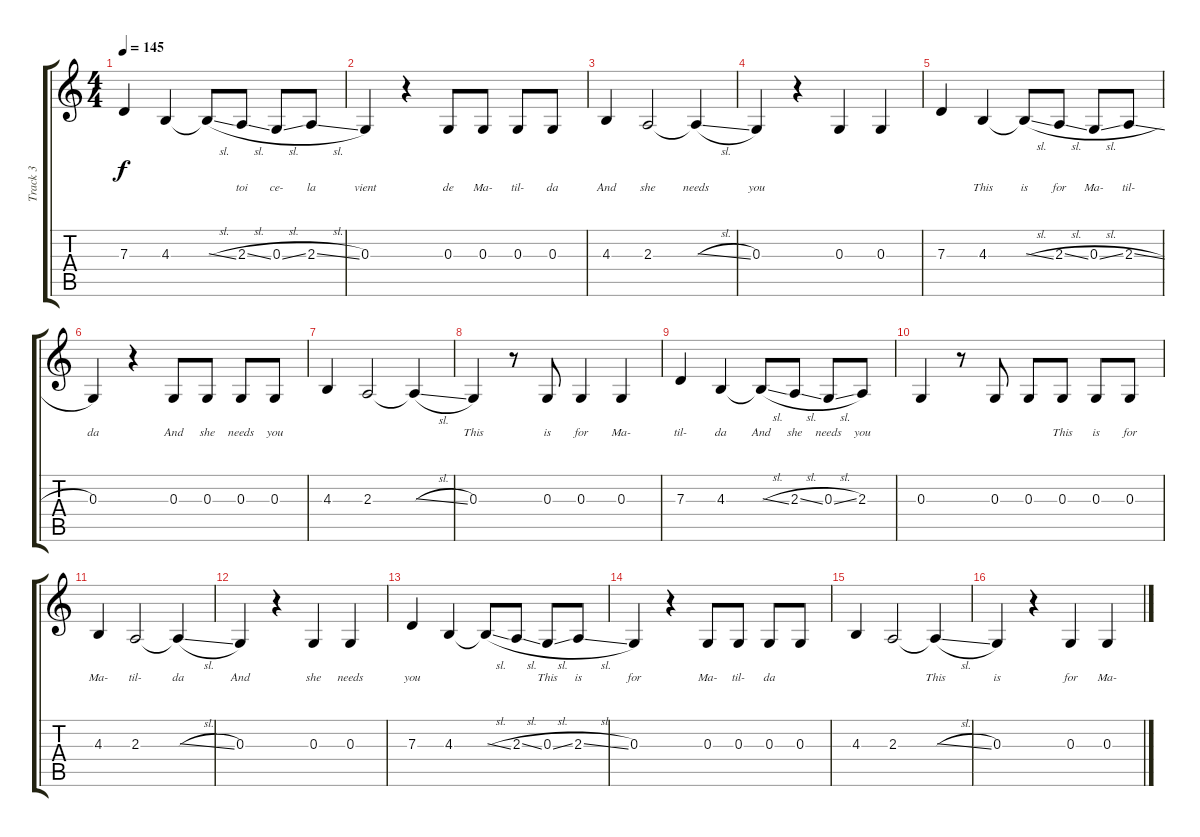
\track ("Track 3" "Track 3") {instrument tenorsax}
\staff {score tabs}
\tuning (E4 B3 G3 D3 A2 E2) {hide}
\ts (4 4)
\tempo 145
\clef g2
\ks c
7.3.4{lyrics (0 "") lyrics (1 "") lyrics (2 "") lyrics (3 "") lyrics (4 "") dy f} 4.3.4{lyrics (0 "") lyrics (1 "") lyrics (2 "") lyrics (3 "") lyrics (4 "")} 4.3{sl t}.8{lyrics (0 "") lyrics (1 "") lyrics (2 "") lyrics (3 "") lyrics (4 "")} 2.3{sl}.8{lyrics (0 "toi") lyrics (1 "") lyrics (2 "") lyrics (3 "") lyrics (4 "")} 0.3{sl}.8{lyrics (0 "ce-") lyrics (1 "") lyrics (2 "") lyrics (3 "") lyrics (4 "")} 2.3{sl}.8{lyrics (0 "la") lyrics (1 "") lyrics (2 "") lyrics (3 "") lyrics (4 "")} |
0.3.4{lyrics (0 "vient") lyrics (1 "") lyrics (2 "") lyrics (3 "") lyrics (4 "")} r.4 0.3.8{lyrics (0 "de") lyrics (1 "") lyrics (2 "") lyrics (3 "") lyrics (4 "")} 0.3.8{lyrics (0 "Ma-") lyrics (1 "") lyrics (2 "") lyrics (3 "") lyrics (4 "")} 0.3.8{lyrics (0 "til-") lyrics (1 "") lyrics (2 "") lyrics (3 "") lyrics (4 "")} 0.3.8{lyrics (0 "da") lyrics (1 "") lyrics (2 "") lyrics (3 "") lyrics (4 "")} |
4.3.4{lyrics (0 "And") lyrics (1 "") lyrics (2 "") lyrics (3 "") lyrics (4 "")} 2.3.2{lyrics (0 "she") lyrics (1 "") lyrics (2 "") lyrics (3 "") lyrics (4 "")} 2.3{sl t}.4{lyrics (0 "needs") lyrics (1 "") lyrics (2 "") lyrics (3 "") lyrics (4 "")} |
0.3.4{lyrics (0 "you") lyrics (1 "") lyrics (2 "") lyrics (3 "") lyrics (4 "")} r.4 0.3.4{lyrics (0 "") lyrics (1 "") lyrics (2 "") lyrics (3 "") lyrics (4 "")} 0.3.4{lyrics (0 "") lyrics (1 "") lyrics (2 "") lyrics (3 "") lyrics (4 "")} |
7.3.4{lyrics (0 "") lyrics (1 "") lyrics (2 "") lyrics (3 "") lyrics (4 "")} 4.3.4{lyrics (0 "This") lyrics (1 "") lyrics (2 "") lyrics (3 "") lyrics (4 "")} 4.3{sl t}.8{lyrics (0 "is") lyrics (1 "") lyrics (2 "") lyrics (3 "") lyrics (4 "")} 2.3{sl}.8{lyrics (0 "for") lyrics (1 "") lyrics (2 "") lyrics (3 "") lyrics (4 "")} 0.3{sl}.8{lyrics (0 "Ma-") lyrics (1 "") lyrics (2 "") lyrics (3 "") lyrics (4 "")} 2.3{sl}.8{lyrics (0 "til-") lyrics (1 "") lyrics (2 "") lyrics (3 "") lyrics (4 "")} |
0.3.4{lyrics (0 "da") lyrics (1 "") lyrics (2 "") lyrics (3 "") lyrics (4 "")} r.4 0.3.8{lyrics (0 "And") lyrics (1 "") lyrics (2 "") lyrics (3 "") lyrics (4 "")} 0.3.8{lyrics (0 "she") lyrics (1 "") lyrics (2 "") lyrics (3 "") lyrics (4 "")} 0.3.8{lyrics (0 "needs") lyrics (1 "") lyrics (2 "") lyrics (3 "") lyrics (4 "")} 0.3.8{lyrics (0 "you") lyrics (1 "") lyrics (2 "") lyrics (3 "") lyrics (4 "")} |
4.3.4{lyrics (0 "") lyrics (1 "") lyrics (2 "") lyrics (3 "") lyrics (4 "")} 2.3.2{lyrics (0 "") lyrics (1 "") lyrics (2 "") lyrics (3 "") lyrics (4 "")} 2.3{sl t}.4{lyrics (0 "") lyrics (1 "") lyrics (2 "") lyrics (3 "") lyrics (4 "")} |
0.3.4{lyrics (0 "This") lyrics (1 "") lyrics (2 "") lyrics (3 "") lyrics (4 "")} r.8 0.3.8{lyrics (0 "is") lyrics (1 "") lyrics (2 "") lyrics (3 "") lyrics (4 "")} 0.3.4{lyrics (0 "for") lyrics (1 "") lyrics (2 "") lyrics (3 "") lyrics (4 "")} 0.3.4{lyrics (0 "Ma-") lyrics (1 "") lyrics (2 "") lyrics (3 "") lyrics (4 "")} |
7.3.4{lyrics (0 "til-") lyrics (1 "") lyrics (2 "") lyrics (3 "") lyrics (4 "")} 4.3.4{lyrics (0 "da") lyrics (1 "") lyrics (2 "") lyrics (3 "") lyrics (4 "")} 4.3{sl t}.8{lyrics (0 "And") lyrics (1 "") lyrics (2 "") lyrics (3 "") lyrics (4 "")} 2.3{sl}.8{lyrics (0 "she") lyrics (1 "") lyrics (2 "") lyrics (3 "") lyrics (4 "")} 0.3{sl}.8{lyrics (0 "needs") lyrics (1 "") lyrics (2 "") lyrics (3 "") lyrics (4 "")} 2.3.8{lyrics (0 "you") lyrics (1 "") lyrics (2 "") lyrics (3 "") lyrics (4 "")} |
0.3.4{lyrics (0 "") lyrics (1 "") lyrics (2 "") lyrics (3 "") lyrics (4 "")} r.8 0.3.8{lyrics (0 "") lyrics (1 "") lyrics (2 "") lyrics (3 "") lyrics (4 "")} 0.3.8{lyrics (0 "") lyrics (1 "") lyrics (2 "") lyrics (3 "") lyrics (4 "")} 0.3.8{lyrics (0 "This") lyrics (1 "") lyrics (2 "") lyrics (3 "") lyrics (4 "")} 0.3.8{lyrics (0 "is") lyrics (1 "") lyrics (2 "") lyrics (3 "") lyrics (4 "")} 0.3.8{lyrics (0 "for") lyrics (1 "") lyrics (2 "") lyrics (3 "") lyrics (4 "")} |
4.3.4{lyrics (0 "Ma-") lyrics (1 "") lyrics (2 "") lyrics (3 "") lyrics (4 "")} 2.3.2{lyrics (0 "til-") lyrics (1 "") lyrics (2 "") lyrics (3 "") lyrics (4 "")} 2.3{sl t}.4{lyrics (0 "da") lyrics (1 "") lyrics (2 "") lyrics (3 "") lyrics (4 "")} |
0.3.4{lyrics (0 "And") lyrics (1 "") lyrics (2 "") lyrics (3 "") lyrics (4 "")} r.4 0.3.4{lyrics (0 "she") lyrics (1 "") lyrics (2 "") lyrics (3 "") lyrics (4 "")} 0.3.4{lyrics (0 "needs") lyrics (1 "") lyrics (2 "") lyrics (3 "") lyrics (4 "")} |
7.3.4{lyrics (0 "you") lyrics (1 "") lyrics (2 "") lyrics (3 "") lyrics (4 "")} 4.3.4{lyrics (0 "") lyrics (1 "") lyrics (2 "") lyrics (3 "") lyrics (4 "")} 4.3{sl t}.8{lyrics (0 "") lyrics (1 "") lyrics (2 "") lyrics (3 "") lyrics (4 "")} 2.3{sl}.8{lyrics (0 "") lyrics (1 "") lyrics (2 "") lyrics (3 "") lyrics (4 "")} 0.3{sl}.8{lyrics (0 "This") lyrics (1 "") lyrics (2 "") lyrics (3 "") lyrics (4 "")} 2.3{sl}.8{lyrics (0 "is") lyrics (1 "") lyrics (2 "") lyrics (3 "") lyrics (4 "")} |
0.3.4{lyrics (0 "for") lyrics (1 "") lyrics (2 "") lyrics (3 "") lyrics (4 "")} r.4 0.3.8{lyrics (0 "Ma-") lyrics (1 "") lyrics (2 "") lyrics (3 "") lyrics (4 "")} 0.3.8{lyrics (0 "til-") lyrics (1 "") lyrics (2 "") lyrics (3 "") lyrics (4 "")} 0.3.8{lyrics (0 "da") lyrics (1 "") lyrics (2 "") lyrics (3 "") lyrics (4 "")} 0.3.8{lyrics (0 "") lyrics (1 "") lyrics (2 "") lyrics (3 "") lyrics (4 "")} |
4.3.4{lyrics (0 "") lyrics (1 "") lyrics (2 "") lyrics (3 "") lyrics (4 "")} 2.3.2{lyrics (0 "") lyrics (1 "") lyrics (2 "") lyrics (3 "") lyrics (4 "")} 2.3{sl t}.4{lyrics (0 "This") lyrics (1 "") lyrics (2 "") lyrics (3 "") lyrics (4 "")} |
0.3.4{lyrics (0 "is") lyrics (1 "") lyrics (2 "") lyrics (3 "") lyrics (4 "")} r.4 0.3.4{lyrics (0 "for") lyrics (1 "") lyrics (2 "") lyrics (3 "") lyrics (4 "")} 0.3.4{lyrics (0 "Ma-") lyrics (1 "") lyrics (2 "") lyrics (3 "") lyrics (4 "")}
